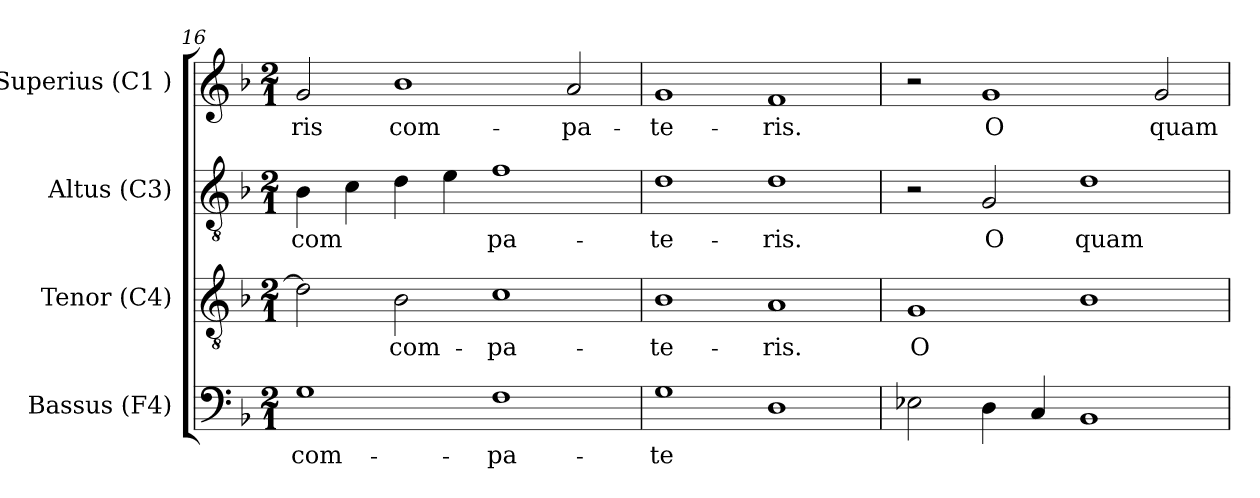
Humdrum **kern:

**kern	**text	**kern	**text	**kern	**text	**kern	**text
*part4	*part4	*part3	*part3	*part2	*part2	*part1	*part1
*staff4	*staff4	*staff3	*staff3	*staff2	*staff2	*staff1	*staff1
*I"Bassus (F4)	*	*I"Tenor (C4)	*	*I"Altus (C3)	*	*I"Superius (C1 )	*
*I'B.	*	*I'T.	*	*I'A.	*	*I'S.	*
*clefF4	*	*clefGv2	*	*clefGv2	*	*clefG2	*
*k[b-]	*	*k[b-]	*	*k[b-]	*	*k[b-]	*
*F:	*	*F:	*	*F:	*	*F:	*
*M2/1	*	*M2/1	*	*M2/1	*	*M2/1	*
=16	=16	=16	=16	=16	=16	=16	=16
!	!LO:LY:b:cj	!	!LO:LY:b:cj	!	!LO:LY:b:cj	!	!LO:LY:b:cj
1G	com-	2d\]	.	4B-\	com-	2g/	-ris
!	!	!	!	!	!LO:LY:b:cj	!	!
.	.	.	.	4c\	--	.	.
!	!	!	!LO:LY:b:cj	!	!LO:LY:b:cj	!	!LO:LY:b:cj
.	.	2B-\	com-	4d\	--	1b-	com-
!	!	!	!	!	!LO:LY:b:cj	!	!
.	.	.	.	4e\	--	.	.
!	!LO:LY:b:cj	!	!LO:LY:b:cj	!	!LO:LY:b:cj	!	!
1F	-pa-	1c	-pa-	1f	-pa-	.	.
!	!	!	!	!	!	!	!LO:LY:b:cj
.	.	.	.	.	.	2a/	-pa-
=17	=17	=17	=17	=17	=17	=17	=17
!	!LO:LY:b:cj	!	!LO:LY:b:cj	!	!LO:LY:b:cj	!	!LO:LY:b:cj
1G	-te-	1B-	-te-	1d	-te-	1g	-te-
!	!LO:LY:b:cj	!	!LO:LY:b:cj	!	!LO:LY:b:cj	!	!LO:LY:b:cj
1D	--	1A	-ris.	1d	-ris.	1f	-ris.
=18	=18	=18	=18	=18	=18	=18	=18
!	!LO:LY:b:cj	!	!LO:LY:b:cj	!	!	!	!
2E-X\	--	1G	O	2r	.	2r	.
!	!LO:LY:b:cj	!	!	!	!LO:LY:b:cj	!	!LO:LY:b:cj
4D\	--	.	.	2G/	O	1g	O
!	!LO:LY:b:cj	!	!	!	!	!	!
4C/	--	.	.	.	.	.	.
!	!LO:LY:b:cj	!	!LO:LY:b:cj	!	!LO:LY:b:cj	!	!
1BB-	--	1B-	.	1d	quam	.	.
!	!	!	!	!	!	!	!LO:LY:b:cj
.	.	.	.	.	.	2g/	quam
=	=	=	=	=	=	=	=
*-	*-	*-	*-	*-	*-	*-	*-
